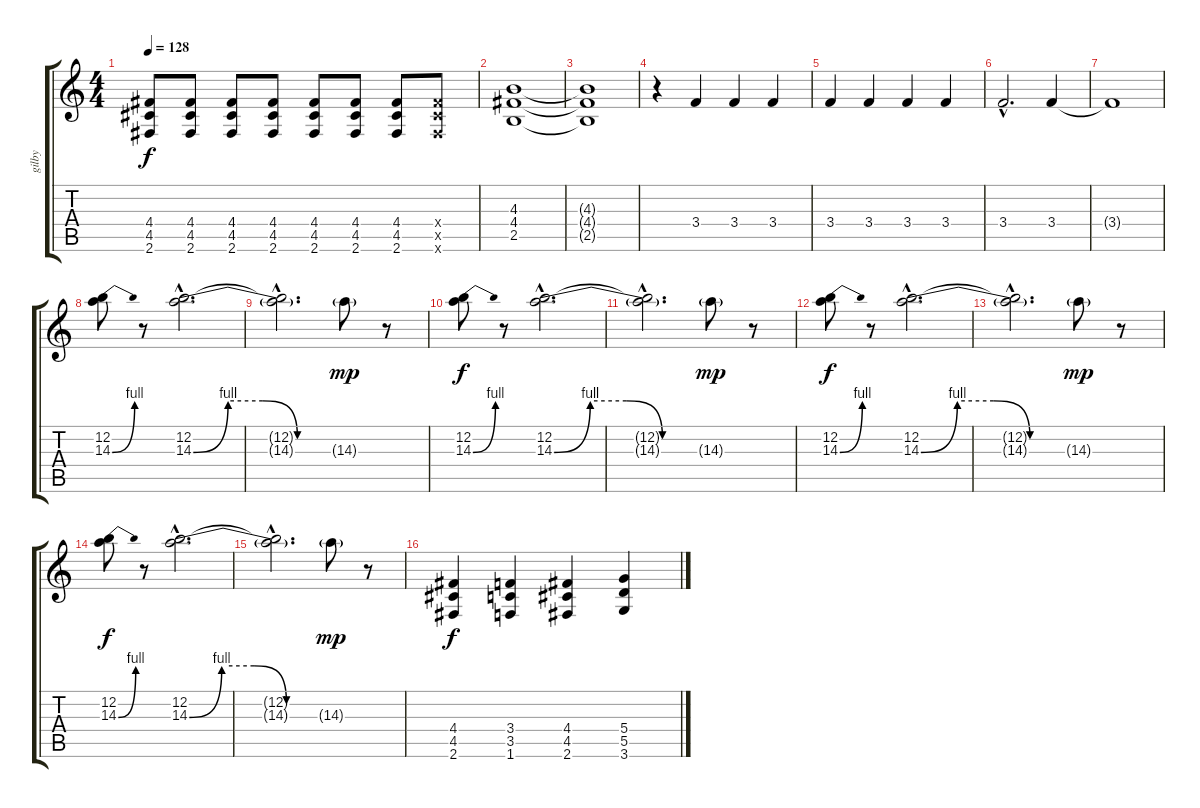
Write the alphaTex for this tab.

\track ("gilby" "gilby") {instrument overdrivenguitar}
\staff {score tabs}
\tuning (E4 B3 G3 D3 A2 E2) {hide}
\ts (4 4)
\tempo 128
\clef g2
\ks c
(4.4 4.5 2.6).8{dy f} (4.4 4.5 2.6).8 (4.4 4.5 2.6).8 (4.4 4.5 2.6).8 (4.4 4.5 2.6).8 (4.4 4.5 2.6).8 (4.4 4.5 2.6).8 (4.4{x} 4.5{x} 2.6{x}).8 |
(4.3 4.4 2.5).1 |
(4.3{t} 4.4{t} 2.5{t}).1 |
r.4 3.4.4 3.4.4 3.4.4 |
3.4.4 3.4.4 3.4.4 3.4.4 |
3.4{hac}.2{d} 3.4.4 |
3.4{t}.1 |
(12.2 14.3{be (bend 0 0 60 4)}).8 r.8 (12.2{hac} 14.3{be (custom 0 0 15 4 30 4 45 0 60 0) hac}).2{d} |
(12.2{hac t} 14.3{hac t}).2{d} 14.3{g}.8{dy mp} r.8 |
(12.2 14.3{be (bend 0 0 60 4)}).8{dy f} r.8 (12.2{hac} 14.3{be (custom 0 0 15 4 30 4 45 0 60 0) hac}).2{d} |
(12.2{hac t} 14.3{hac t}).2{d} 14.3{g}.8{dy mp} r.8 |
(12.2 14.3{be (bend 0 0 60 4)}).8{dy f} r.8 (12.2{hac} 14.3{be (custom 0 0 15 4 30 4 45 0 60 0) hac}).2{d} |
(12.2{hac t} 14.3{hac t}).2{d} 14.3{g}.8{dy mp} r.8 |
(12.2 14.3{be (bend 0 0 60 4)}).8{dy f} r.8 (12.2{hac} 14.3{be (custom 0 0 15 4 30 4 45 0 60 0) hac}).2{d} |
(12.2{hac t} 14.3{hac t}).2{d} 14.3{g}.8{dy mp} r.8 |
(4.4 4.5 2.6).4{dy f} (3.4 3.5 1.6).4 (4.4 4.5 2.6).4 (5.4 5.5 3.6).4
